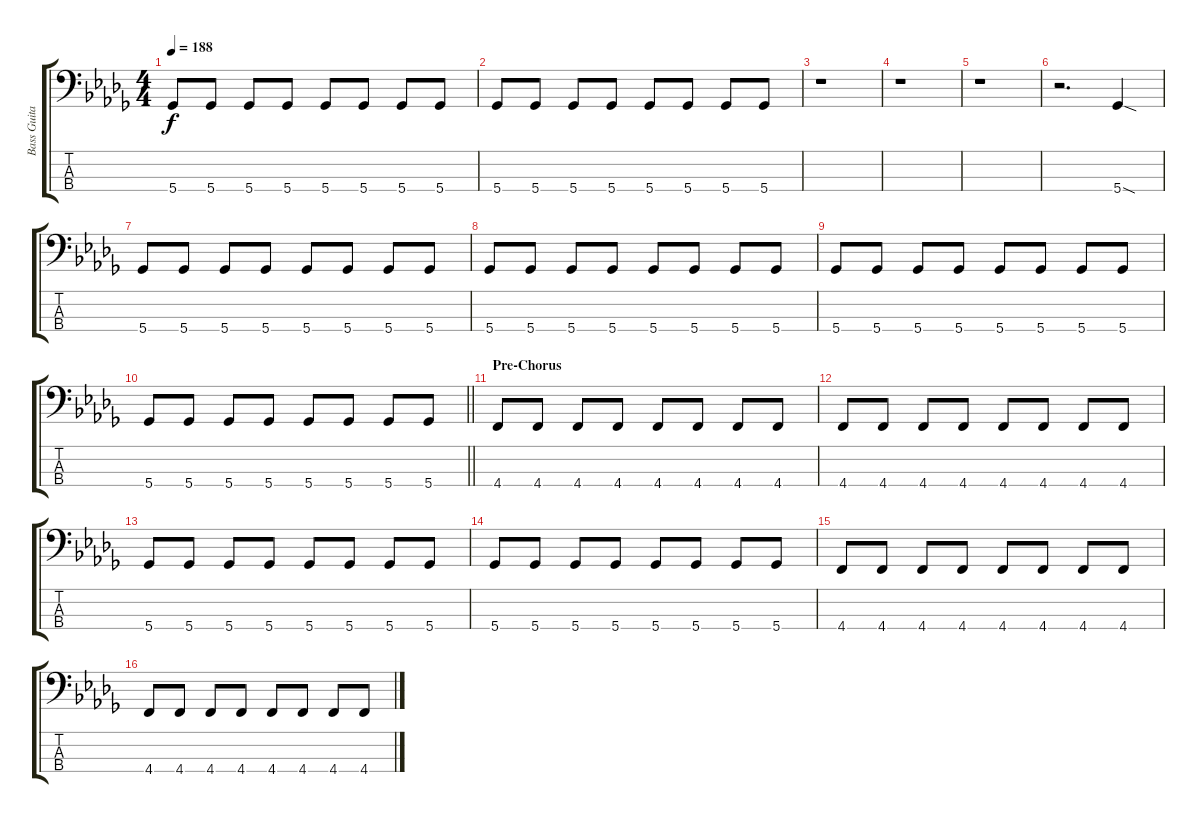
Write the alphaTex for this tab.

\track ("Bass Guitar" "Bass Guita") {instrument electricbassfinger}
\staff {score tabs}
\tuning (Gb2 Db2 Ab1 Db1) {hide}
\ts (4 4)
\tempo 188
\clef f4
\ks db
5.4.8{dy f} 5.4.8 5.4.8 5.4.8 5.4.8 5.4.8 5.4.8 5.4.8 |
5.4.8 5.4.8 5.4.8 5.4.8 5.4.8 5.4.8 5.4.8 5.4.8 |
r.1 |
r.1 |
r.1 |
r.2{d} 5.4{sod}.4 |
5.4.8 5.4.8 5.4.8 5.4.8 5.4.8 5.4.8 5.4.8 5.4.8 |
5.4.8 5.4.8 5.4.8 5.4.8 5.4.8 5.4.8 5.4.8 5.4.8 |
5.4.8 5.4.8 5.4.8 5.4.8 5.4.8 5.4.8 5.4.8 5.4.8 |
\barLineRight lightlight
5.4.8 5.4.8 5.4.8 5.4.8 5.4.8 5.4.8 5.4.8 5.4.8 |
\section ("" "Pre-Chorus")
4.4.8 4.4.8 4.4.8 4.4.8 4.4.8 4.4.8 4.4.8 4.4.8 |
4.4.8 4.4.8 4.4.8 4.4.8 4.4.8 4.4.8 4.4.8 4.4.8 |
5.4.8 5.4.8 5.4.8 5.4.8 5.4.8 5.4.8 5.4.8 5.4.8 |
5.4.8 5.4.8 5.4.8 5.4.8 5.4.8 5.4.8 5.4.8 5.4.8 |
4.4.8 4.4.8 4.4.8 4.4.8 4.4.8 4.4.8 4.4.8 4.4.8 |
4.4.8 4.4.8 4.4.8 4.4.8 4.4.8 4.4.8 4.4.8 4.4.8
